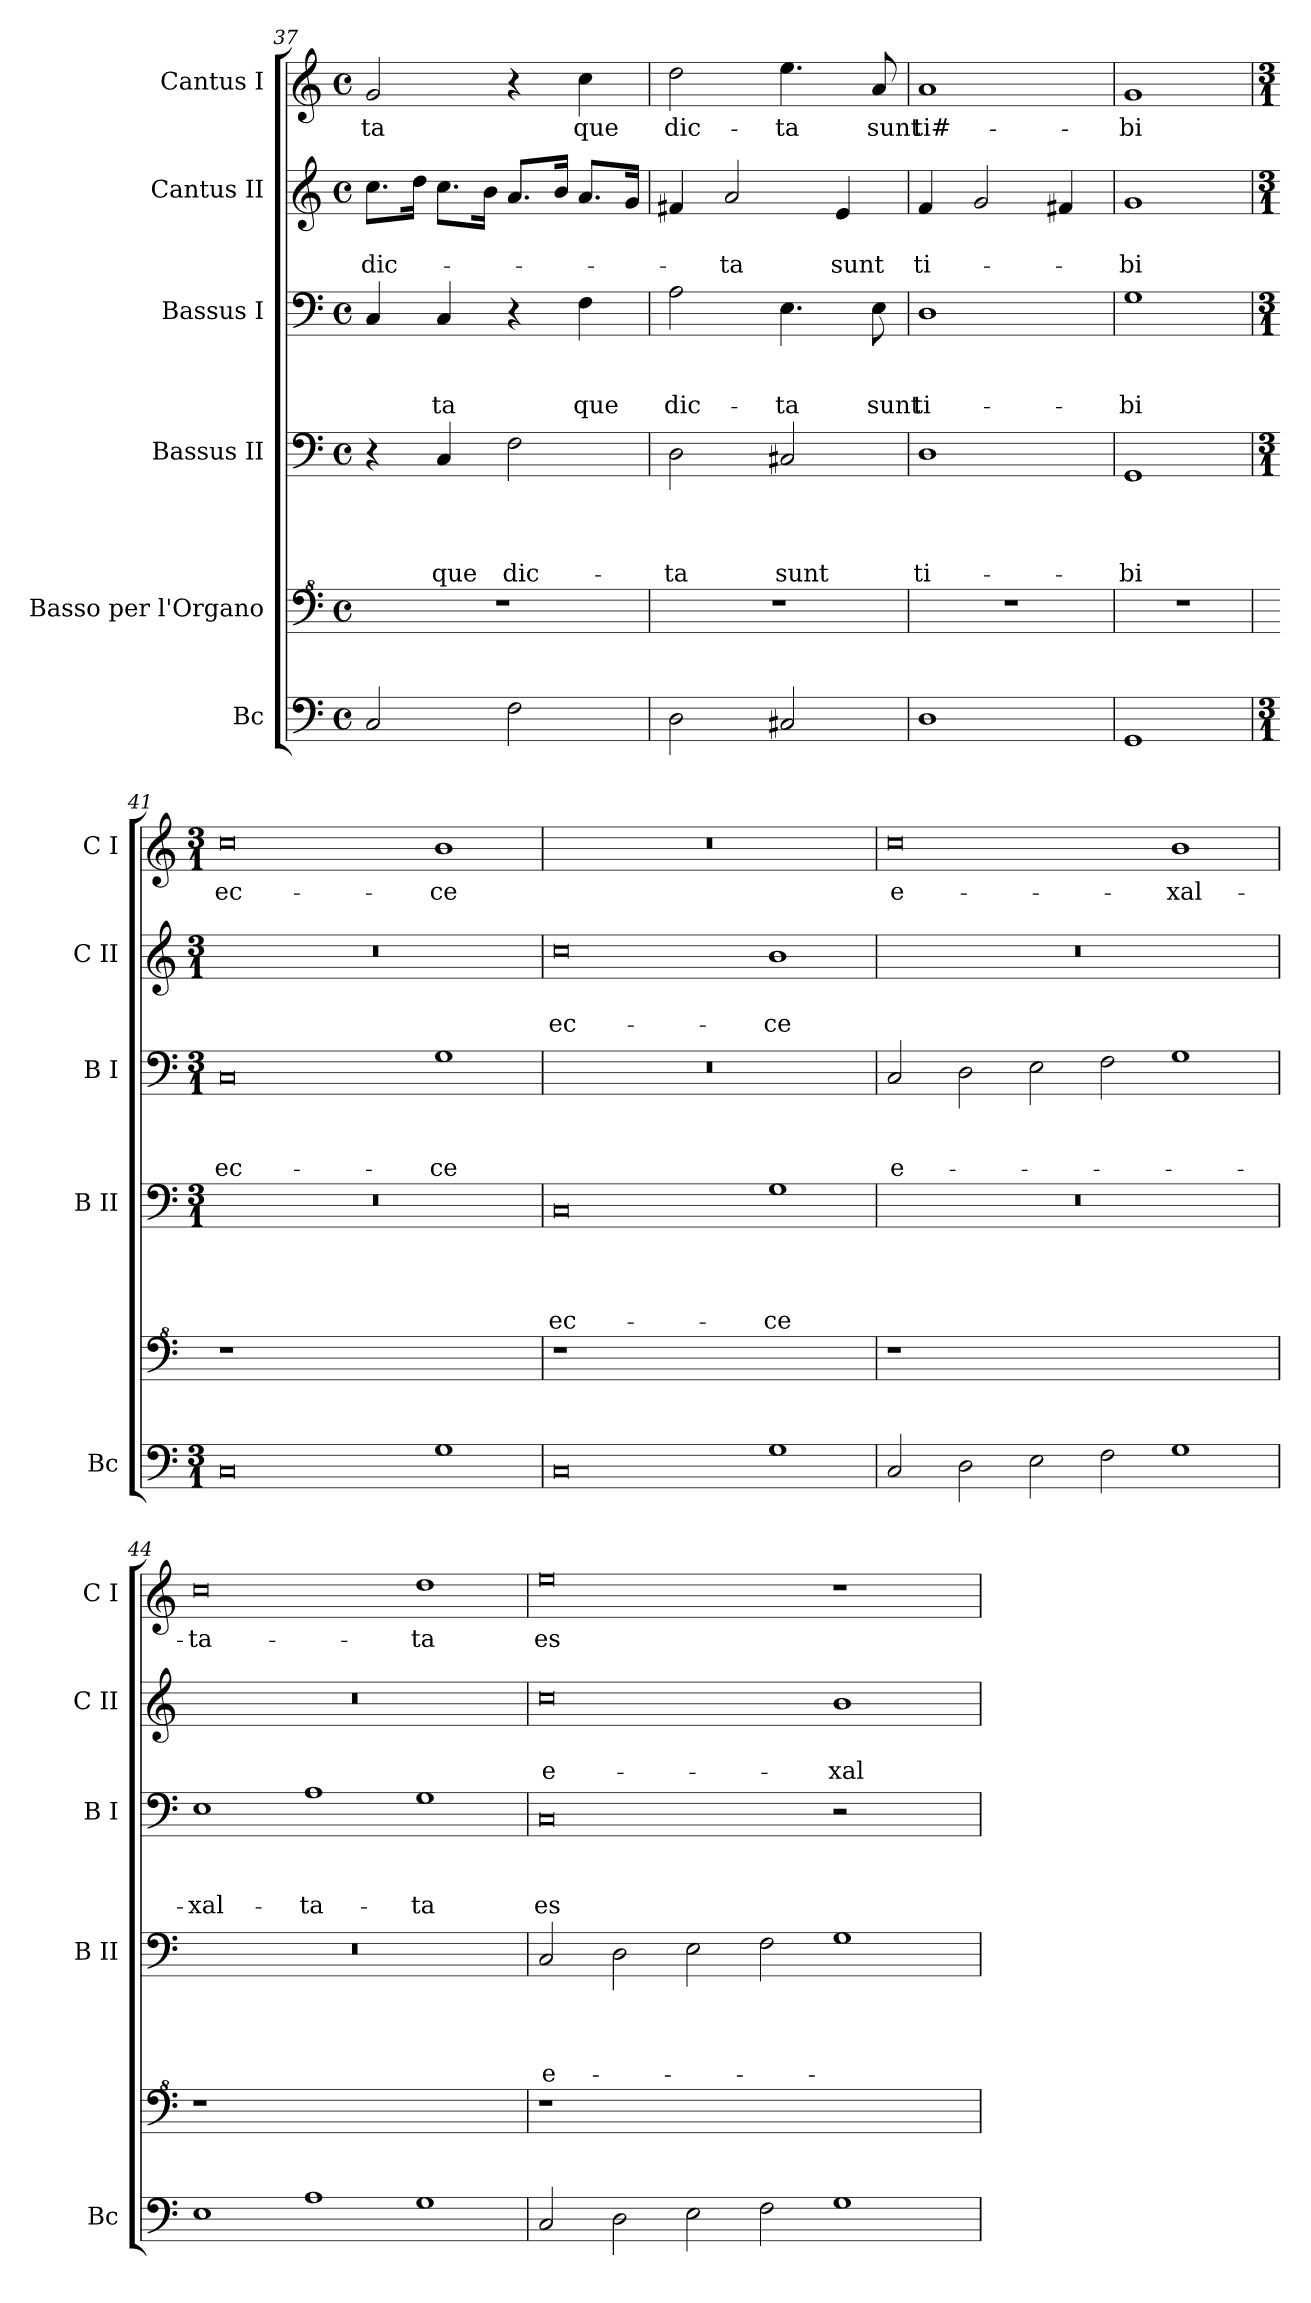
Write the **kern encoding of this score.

**kern	**kern	**kern	**text	**text	**text	**text	**kern	**text	**text	**text	**kern	**text	**text	**kern	**text
*part6	*part5	*part4	*part4	*part4	*part4	*part4	*part3	*part3	*part3	*part3	*part2	*part2	*part2	*part1	*part1
*staff6	*staff5	*staff4	*staff4	*staff4	*staff4	*staff4	*staff3	*staff3	*staff3	*staff3	*staff2	*staff2	*staff2	*staff1	*staff1
*I"Bc	*I"Basso per l'Organo	*I"Bassus II	*	*	*	*	*I"Bassus I	*	*	*	*I"Cantus II	*	*	*I"Cantus I	*
*I'Bc	*	*I'B II	*	*	*	*	*I'B I	*	*	*	*I'C II	*	*	*I'C I	*
!!LO:PB:g=z
*clefF4	*clefF^4	*clefF4	*	*	*	*	*clefF4	*	*	*	*clefG2	*	*	*clefG2	*
*	*ITrd7c12	*	*	*	*	*	*	*	*	*	*	*	*	*	*
*k[]	*k[]	*k[]	*	*	*	*	*k[]	*	*	*	*k[]	*	*	*k[]	*
*C:	*C:	*C:	*	*	*	*	*C:	*	*	*	*C:	*	*	*C:	*
*M4/4	*M4/4	*M4/4	*	*	*	*	*M4/4	*	*	*	*M4/4	*	*	*M4/4	*
*met(c)	*met(c)	*met(c)	*	*	*	*	*met(c)	*	*	*	*met(c)	*	*	*met(c)	*
=37	=37	=37	=37	=37	=37	=37	=37	=37	=37	=37	=37	=37	=37	=37	=37
!	!	!	!	!	!	!	!	!	!	!	!	!	!LO:LY:b	!	!LO:LY:b
2C/	1r	4r	.	.	.	.	4C/	.	.	.	8.cc\L	.	dic-	2g/	-ta
.	.	.	.	.	.	.	.	.	.	.	16dd\Jk	.	.	.	.
!	!	!	!	!	!	!LO:LY:b	!	!	!	!LO:LY:b	!	!	!	!	!
.	.	4C/	.	.	.	que	4C/	.	.	-ta	8.cc\L	.	.	.	.
.	.	.	.	.	.	.	.	.	.	.	16b\Jk	.	.	.	.
!	!	!	!	!	!	!LO:LY:b	!	!	!	!	!	!	!	!	!
2F\	.	2F\	.	.	.	dic-	4r	.	.	.	8.a/L	.	.	4r	.
.	.	.	.	.	.	.	.	.	.	.	16b/Jk	.	.	.	.
!	!	!	!	!	!	!	!	!	!	!LO:LY:b	!	!	!	!	!LO:LY:b
.	.	.	.	.	.	.	4F\	.	.	que	8.a/L	.	.	4cc\	que
.	.	.	.	.	.	.	.	.	.	.	16g/Jk	.	.	.	.
=38	=38	=38	=38	=38	=38	=38	=38	=38	=38	=38	=38	=38	=38	=38	=38
!	!	!	!	!	!	!LO:LY:b	!	!	!	!LO:LY:b	!	!	!	!	!LO:LY:b
2D\	1r	2D\	.	.	.	-ta	2A\	.	.	dic-	4f#X/	.	.	2dd\	dic-
!	!	!	!	!	!	!	!	!	!	!	!	!	!LO:LY:b	!	!
.	.	.	.	.	.	.	.	.	.	.	2a/	.	-ta	.	.
!	!	!	!	!	!	!LO:LY:b	!	!	!	!LO:LY:b	!	!	!	!	!LO:LY:b
2C#X/	.	2C#X/	.	.	.	sunt	4.E\	.	.	-ta	.	.	.	4.ee\	-ta
!	!	!	!	!	!	!	!	!	!	!	!	!	!LO:LY:b	!	!
.	.	.	.	.	.	.	.	.	.	.	4e/	.	sunt	.	.
!	!	!	!	!	!	!	!	!	!	!LO:LY:b	!	!	!	!	!LO:LY:b
.	.	.	.	.	.	.	8E\	.	.	sunt	.	.	.	8a/	sunt
=39	=39	=39	=39	=39	=39	=39	=39	=39	=39	=39	=39	=39	=39	=39	=39
!	!	!	!	!	!	!LO:LY:b:rj	!	!	!	!LO:LY:b:rj	!	!	!LO:LY:b	!	!LO:LY:b:rj
1D	1r	1D	.	.	.	ti-	1D	.	.	ti-	4f/	.	ti-	1a	ti#-
.	.	.	.	.	.	.	.	.	.	.	2g/	.	.	.	.
.	.	.	.	.	.	.	.	.	.	.	4f#X/	.	.	.	.
=40	=40	=40	=40	=40	=40	=40	=40	=40	=40	=40	=40	=40	=40	=40	=40
!	!	!	!	!	!	!LO:LY:b:rj	!	!	!	!LO:LY:b:rj	!	!	!LO:LY:b:rj	!	!LO:LY:b:rj
1GG	1r	1GG	.	.	.	-bi	1G	.	.	-bi	1g	.	-bi	1g	-bi
!!LO:LB:g=z
=41	=41	=41	=41	=41	=41	=41	=41	=41	=41	=41	=41	=41	=41	=41	=41
*M3/1	*	*M3/1	*	*	*	*	*M3/1	*	*	*	*M3/1	*	*	*M3/1	*
!	!	!	!	!	!	!	!	!	!	!LO:LY:b	!	!	!	!	!LO:LY:b
0C	1r	0.r	.	.	.	.	0C	.	.	ec-	0.r	.	.	0cc	ec-
.	0ryy	.	.	.	.	.	.	.	.	.	.	.	.	.	.
!	!	!	!	!	!	!	!	!	!	!LO:LY:b	!	!	!	!	!LO:LY:b
1G	.	.	.	.	.	.	1G	.	.	-ce	.	.	.	1b	-ce
=42	=42	=42	=42	=42	=42	=42	=42	=42	=42	=42	=42	=42	=42	=42	=42
!	!	!	!	!	!	!LO:LY:b	!	!	!	!	!	!	!LO:LY:b	!	!
0C	1r	0C	.	.	.	ec-	0.r	.	.	.	0cc	.	ec-	0.r	.
.	0ryy	.	.	.	.	.	.	.	.	.	.	.	.	.	.
!	!	!	!	!	!	!LO:LY:b	!	!	!	!	!	!	!LO:LY:b	!	!
1G	.	1G	.	.	.	-ce	.	.	.	.	1b	.	-ce	.	.
=43	=43	=43	=43	=43	=43	=43	=43	=43	=43	=43	=43	=43	=43	=43	=43
!	!	!	!	!	!	!	!	!	!	!LO:LY:b	!	!	!	!	!LO:LY:b:rj
2C/	1r	0.r	.	.	.	.	2C/	.	.	e-	0.r	.	.	0cc	e-
2D\	.	.	.	.	.	.	2D\	.	.	.	.	.	.	.	.
2E\	0ryy	.	.	.	.	.	2E\	.	.	.	.	.	.	.	.
2F\	.	.	.	.	.	.	2F\	.	.	.	.	.	.	.	.
!	!	!	!	!	!	!	!	!	!	!	!	!	!	!	!LO:LY:b
1G	.	.	.	.	.	.	1G	.	.	.	.	.	.	1b	-xal-
=44	=44	=44	=44	=44	=44	=44	=44	=44	=44	=44	=44	=44	=44	=44	=44
!	!	!	!	!	!	!	!	!	!	!LO:LY:b	!	!	!	!	!LO:LY:b:rj
1E	1r	0.r	.	.	.	.	1E	.	.	-xal-	0.r	.	.	0cc	-ta-
!	!	!	!	!	!	!	!	!	!	!LO:LY:b	!	!	!	!	!
1A	0ryy	.	.	.	.	.	1A	.	.	-ta-	.	.	.	.	.
!	!	!	!	!	!	!	!	!	!	!LO:LY:b	!	!	!	!	!LO:LY:b
1G	.	.	.	.	.	.	1G	.	.	-ta	.	.	.	1dd	-ta
=45	=45	=45	=45	=45	=45	=45	=45	=45	=45	=45	=45	=45	=45	=45	=45
!	!	!	!	!	!	!LO:LY:b	!	!	!	!LO:LY:b	!	!	!LO:LY:b:rj	!	!LO:LY:b
2C/	1r	2C/	.	.	.	e-	0C	.	.	es	0cc	.	e-	0ee	es
2D\	.	2D\	.	.	.	.	.	.	.	.	.	.	.	.	.
2E\	0ryy	2E\	.	.	.	.	.	.	.	.	.	.	.	.	.
2F\	.	2F\	.	.	.	.	.	.	.	.	.	.	.	.	.
!	!	!	!	!	!	!	!	!	!	!	!	!	!LO:LY:b	!	!
1G	.	1G	.	.	.	.	2r	.	.	.	1b	.	-xal-	1r	.
.	.	.	.	.	.	.	2ryy	.	.	.	.	.	.	.	.
=	=	=	=	=	=	=	=	=	=	=	=	=	=	=	=
*-	*-	*-	*-	*-	*-	*-	*-	*-	*-	*-	*-	*-	*-	*-	*-
